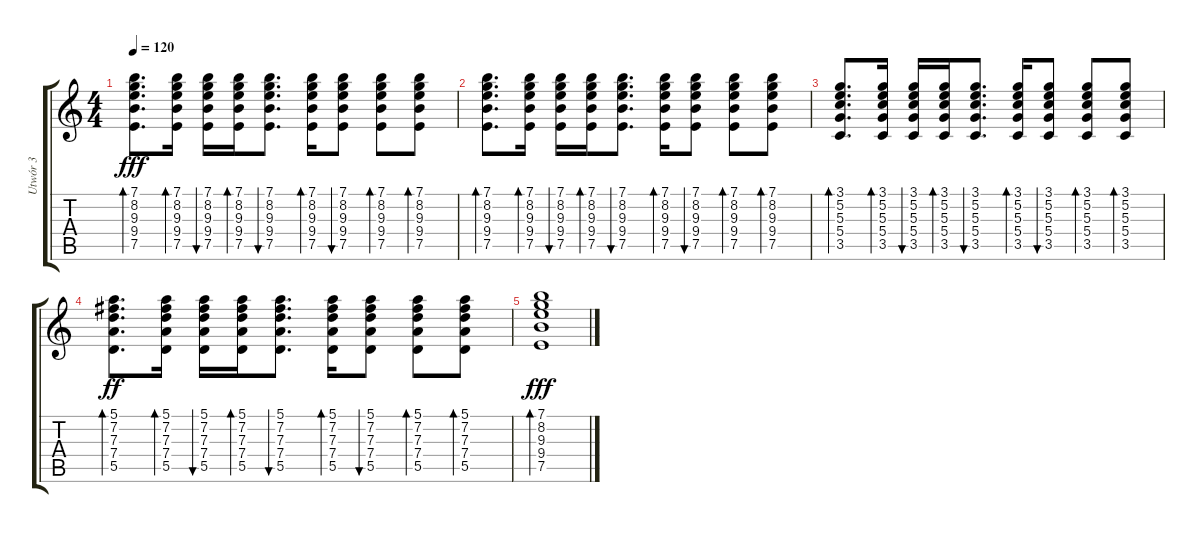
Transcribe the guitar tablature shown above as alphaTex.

\track ("Utwór 3" "Utwór 3") {instrument acousticguitarsteel}
\staff {score tabs}
\tuning (E4 B3 G3 D3 A2 E2) {hide}
\ts (4 4)
\tempo 120
\clef g2
\ks c
(7.1 8.2 9.3 9.4 7.5).8{d bd 30 dy fff} (7.1 8.2 9.3 9.4 7.5).16{bd 30} (7.1 8.2 9.3 9.4 7.5).16{bu 30} (7.1 8.2 9.3 9.4 7.5).16{bd 30} (7.1 8.2 9.3 9.4 7.5).8{d bu 30} (7.1 8.2 9.3 9.4 7.5).16{bd 30} (7.1 8.2 9.3 9.4 7.5).8{bu 30} (7.1 8.2 9.3 9.4 7.5).8{bd 30} (7.1 8.2 9.3 9.4 7.5).8{bd 30} |
(7.1 8.2 9.3 9.4 7.5).8{d bd 30} (7.1 8.2 9.3 9.4 7.5).16{bd 30} (7.1 8.2 9.3 9.4 7.5).16{bu 30} (7.1 8.2 9.3 9.4 7.5).16{bd 30} (7.1 8.2 9.3 9.4 7.5).8{d bu 30} (7.1 8.2 9.3 9.4 7.5).16{bd 30} (7.1 8.2 9.3 9.4 7.5).8{bu 30} (7.1 8.2 9.3 9.4 7.5).8{bd 30} (7.1 8.2 9.3 9.4 7.5).8{bd 30} |
(3.1 5.2 5.3 5.4 3.5).8{d bd 30} (3.1 5.2 5.3 5.4 3.5).16{bd 30} (3.1 5.2 5.3 5.4 3.5).16{bu 30} (3.1 5.2 5.3 5.4 3.5).16{bd 30} (3.1 5.2 5.3 5.4 3.5).8{d bu 30} (3.1 5.2 5.3 5.4 3.5).16{bd 30} (3.1 5.2 5.3 5.4 3.5).8{bu 30} (3.1 5.2 5.3 5.4 3.5).8{bd 30} (3.1 5.2 5.3 5.4 3.5).8{bd 30} |
(5.1 7.2 7.3 7.4 5.5).8{d bd 30 dy ff} (5.1 7.2 7.3 7.4 5.5).16{bd 30} (5.1 7.2 7.3 7.4 5.5).16{bu 30} (5.1 7.2 7.3 7.4 5.5).16{bd 30} (5.1 7.2 7.3 7.4 5.5).8{d bu 30} (5.1 7.2 7.3 7.4 5.5).16{bd 30} (5.1 7.2 7.3 7.4 5.5).8{bu 30} (5.1 7.2 7.3 7.4 5.5).8{bd 30} (5.1 7.2 7.3 7.4 5.5).8{bd 30} |
(7.1 8.2 9.3 9.4 7.5).1{bd 30 dy fff}
